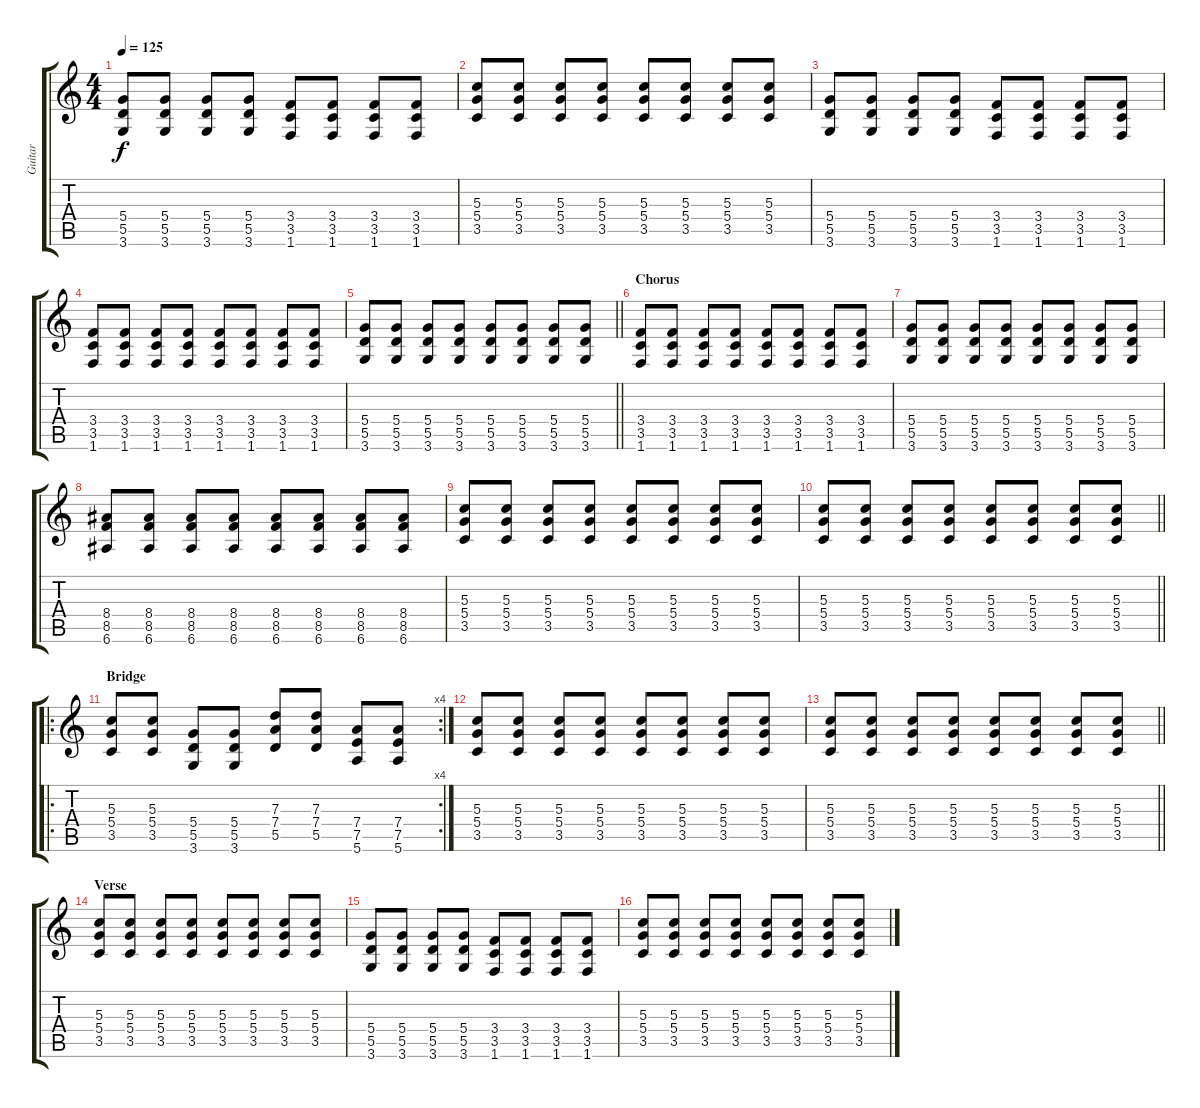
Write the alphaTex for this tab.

\track ("Guitar" "Guitar") {instrument distortionguitar}
\staff {score tabs}
\tuning (E4 B3 G3 D3 A2 E2) {hide}
\ts (4 4)
\tempo 125
\clef g2
\ks c
(5.4 5.5 3.6).8{dy f} (5.4 5.5 3.6).8 (5.4 5.5 3.6).8 (5.4 5.5 3.6).8 (3.4 3.5 1.6).8 (3.4 3.5 1.6).8 (3.4 3.5 1.6).8 (3.4 3.5 1.6).8 |
(5.3 5.4 3.5).8 (5.3 5.4 3.5).8 (5.3 5.4 3.5).8 (5.3 5.4 3.5).8 (5.3 5.4 3.5).8 (5.3 5.4 3.5).8 (5.3 5.4 3.5).8 (5.3 5.4 3.5).8 |
(5.4 5.5 3.6).8 (5.4 5.5 3.6).8 (5.4 5.5 3.6).8 (5.4 5.5 3.6).8 (3.4 3.5 1.6).8 (3.4 3.5 1.6).8 (3.4 3.5 1.6).8 (3.4 3.5 1.6).8 |
(3.4 3.5 1.6).8 (3.4 3.5 1.6).8 (3.4 3.5 1.6).8 (3.4 3.5 1.6).8 (3.4 3.5 1.6).8 (3.4 3.5 1.6).8 (3.4 3.5 1.6).8 (3.4 3.5 1.6).8 |
\barLineRight lightlight
(5.4 5.5 3.6).8 (5.4 5.5 3.6).8 (5.4 5.5 3.6).8 (5.4 5.5 3.6).8 (5.4 5.5 3.6).8 (5.4 5.5 3.6).8 (5.4 5.5 3.6).8 (5.4 5.5 3.6).8 |
\section ("" "Chorus")
(3.4 3.5 1.6).8 (3.4 3.5 1.6).8 (3.4 3.5 1.6).8 (3.4 3.5 1.6).8 (3.4 3.5 1.6).8 (3.4 3.5 1.6).8 (3.4 3.5 1.6).8 (3.4 3.5 1.6).8 |
(5.4 5.5 3.6).8 (5.4 5.5 3.6).8 (5.4 5.5 3.6).8 (5.4 5.5 3.6).8 (5.4 5.5 3.6).8 (5.4 5.5 3.6).8 (5.4 5.5 3.6).8 (5.4 5.5 3.6).8 |
(8.4 8.5 6.6).8 (8.4 8.5 6.6).8 (8.4 8.5 6.6).8 (8.4 8.5 6.6).8 (8.4 8.5 6.6).8 (8.4 8.5 6.6).8 (8.4 8.5 6.6).8 (8.4 8.5 6.6).8 |
(5.3 5.4 3.5).8 (5.3 5.4 3.5).8 (5.3 5.4 3.5).8 (5.3 5.4 3.5).8 (5.3 5.4 3.5).8 (5.3 5.4 3.5).8 (5.3 5.4 3.5).8 (5.3 5.4 3.5).8 |
\barLineRight lightlight
(5.3 5.4 3.5).8 (5.3 5.4 3.5).8 (5.3 5.4 3.5).8 (5.3 5.4 3.5).8 (5.3 5.4 3.5).8 (5.3 5.4 3.5).8 (5.3 5.4 3.5).8 (5.3 5.4 3.5).8 |
\ro
\rc 4
\section ("" "Bridge")
(5.3 5.4 3.5).8 (5.3 5.4 3.5).8 (5.4 5.5 3.6).8 (5.4 5.5 3.6).8 (7.3 7.4 5.5).8 (7.3 7.4 5.5).8 (7.4 7.5 5.6).8 (7.4 7.5 5.6).8 |
(5.3 5.4 3.5).8 (5.3 5.4 3.5).8 (5.3 5.4 3.5).8 (5.3 5.4 3.5).8 (5.3 5.4 3.5).8 (5.3 5.4 3.5).8 (5.3 5.4 3.5).8 (5.3 5.4 3.5).8 |
\barLineRight lightlight
(5.3 5.4 3.5).8 (5.3 5.4 3.5).8 (5.3 5.4 3.5).8 (5.3 5.4 3.5).8 (5.3 5.4 3.5).8 (5.3 5.4 3.5).8 (5.3 5.4 3.5).8 (5.3 5.4 3.5).8 |
\section ("" "Verse")
(5.3 5.4 3.5).8 (5.3 5.4 3.5).8 (5.3 5.4 3.5).8 (5.3 5.4 3.5).8 (5.3 5.4 3.5).8 (5.3 5.4 3.5).8 (5.3 5.4 3.5).8 (5.3 5.4 3.5).8 |
(5.4 5.5 3.6).8 (5.4 5.5 3.6).8 (5.4 5.5 3.6).8 (5.4 5.5 3.6).8 (3.4 3.5 1.6).8 (3.4 3.5 1.6).8 (3.4 3.5 1.6).8 (3.4 3.5 1.6).8 |
(5.3 5.4 3.5).8 (5.3 5.4 3.5).8 (5.3 5.4 3.5).8 (5.3 5.4 3.5).8 (5.3 5.4 3.5).8 (5.3 5.4 3.5).8 (5.3 5.4 3.5).8 (5.3 5.4 3.5).8
